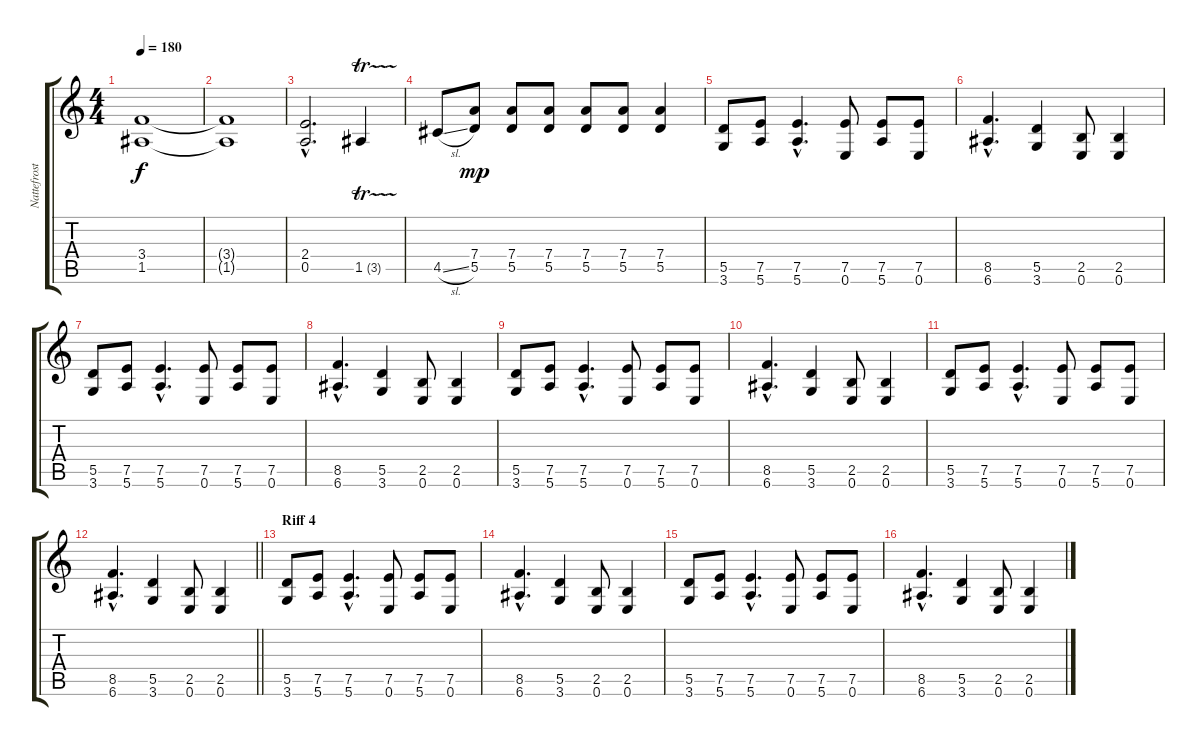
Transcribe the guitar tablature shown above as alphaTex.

\track ("Nattefrost" "Nattefrost") {instrument distortionguitar}
\staff {score tabs}
\tuning (E4 B3 G3 D3 A2 E2) {hide}
\ts (4 4)
\tempo 180
\clef g2
\ks c
(3.4 1.5).1{dy f} |
(3.4{t} 1.5{t}).1 |
(2.4{hac} 0.5{hac}).2{d} 1.5{tr (3 16)}.4 |
4.5{sl}.8 (7.4 5.5).8{dy mp} (7.4 5.5).8 (7.4 5.5).8 (7.4 5.5).8 (7.4 5.5).8 (7.4 5.5).4 |
(5.5 3.6).8 (7.5 5.6).8 (7.5{hac} 5.6{hac}).4{d} (7.5 0.6).8 (7.5 5.6).8 (7.5 0.6).8 |
(8.5{hac} 6.6{hac}).4{d} (5.5 3.6).4 (2.5 0.6).8 (2.5 0.6).4 |
(5.5 3.6).8 (7.5 5.6).8 (7.5{hac} 5.6{hac}).4{d} (7.5 0.6).8 (7.5 5.6).8 (7.5 0.6).8 |
(8.5{hac} 6.6{hac}).4{d} (5.5 3.6).4 (2.5 0.6).8 (2.5 0.6).4 |
(5.5 3.6).8 (7.5 5.6).8 (7.5{hac} 5.6{hac}).4{d} (7.5 0.6).8 (7.5 5.6).8 (7.5 0.6).8 |
(8.5{hac} 6.6{hac}).4{d} (5.5 3.6).4 (2.5 0.6).8 (2.5 0.6).4 |
(5.5 3.6).8 (7.5 5.6).8 (7.5{hac} 5.6{hac}).4{d} (7.5 0.6).8 (7.5 5.6).8 (7.5 0.6).8 |
\barLineRight lightlight
(8.5{hac} 6.6{hac}).4{d} (5.5 3.6).4 (2.5 0.6).8 (2.5 0.6).4 |
\section ("" "Riff 4")
(5.5 3.6).8 (7.5 5.6).8 (7.5{hac} 5.6{hac}).4{d} (7.5 0.6).8 (7.5 5.6).8 (7.5 0.6).8 |
(8.5{hac} 6.6{hac}).4{d} (5.5 3.6).4 (2.5 0.6).8 (2.5 0.6).4 |
(5.5 3.6).8 (7.5 5.6).8 (7.5{hac} 5.6{hac}).4{d} (7.5 0.6).8 (7.5 5.6).8 (7.5 0.6).8 |
(8.5{hac} 6.6{hac}).4{d} (5.5 3.6).4 (2.5 0.6).8 (2.5 0.6).4
